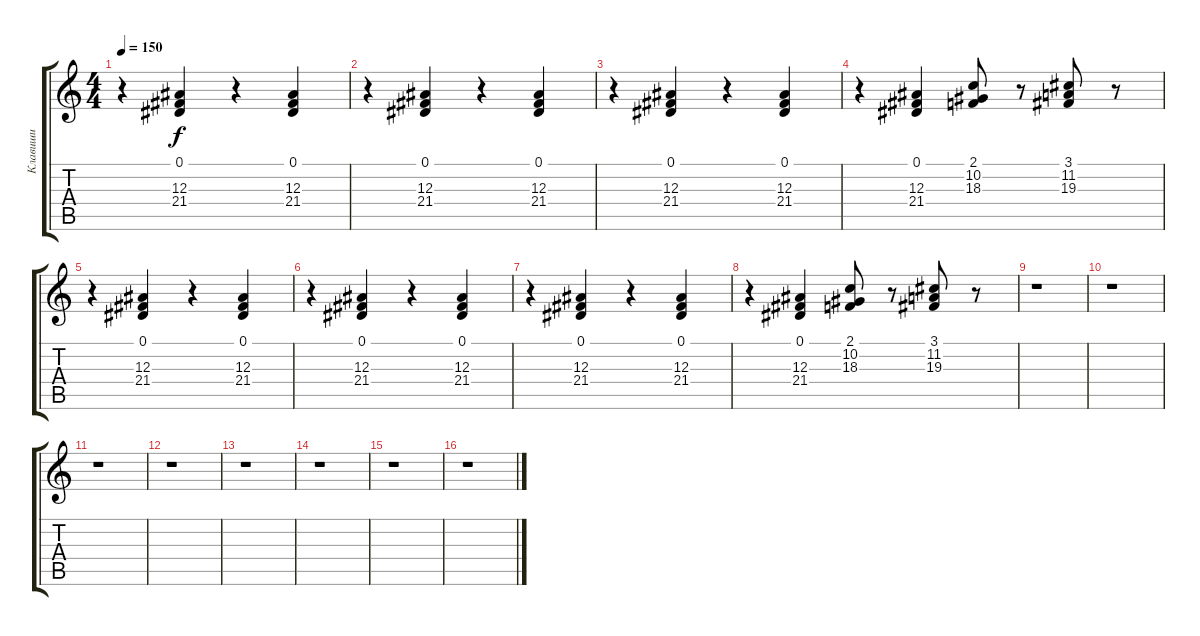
\track ("Клавиши" "Клавиши") {instrument choiraahs}
\staff {score tabs}
\tuning (Eb4 Bb3 Gb3 Db3 Ab2 Eb2) {hide}
\ts (4 4)
\tempo 150
\clef g2
\ks c
r.4{dy f} (0.1 12.3 21.4).4 r.4 (0.1 12.3 21.4).4 |
r.4 (0.1 12.3 21.4).4 r.4 (0.1 12.3 21.4).4 |
r.4 (0.1 12.3 21.4).4 r.4 (0.1 12.3 21.4).4 |
r.4 (0.1 12.3 21.4).4 (2.1 10.2 18.3).8 r.8 (3.1 11.2 19.3).8 r.8 |
r.4 (0.1 12.3 21.4).4 r.4 (0.1 12.3 21.4).4 |
r.4 (0.1 12.3 21.4).4 r.4 (0.1 12.3 21.4).4 |
r.4 (0.1 12.3 21.4).4 r.4 (0.1 12.3 21.4).4 |
r.4 (0.1 12.3 21.4).4 (2.1 10.2 18.3).8 r.8 (3.1 11.2 19.3).8 r.8 |
r.1 |
r.1 |
r.1 |
r.1 |
r.1 |
r.1 |
r.1 |
r.1
